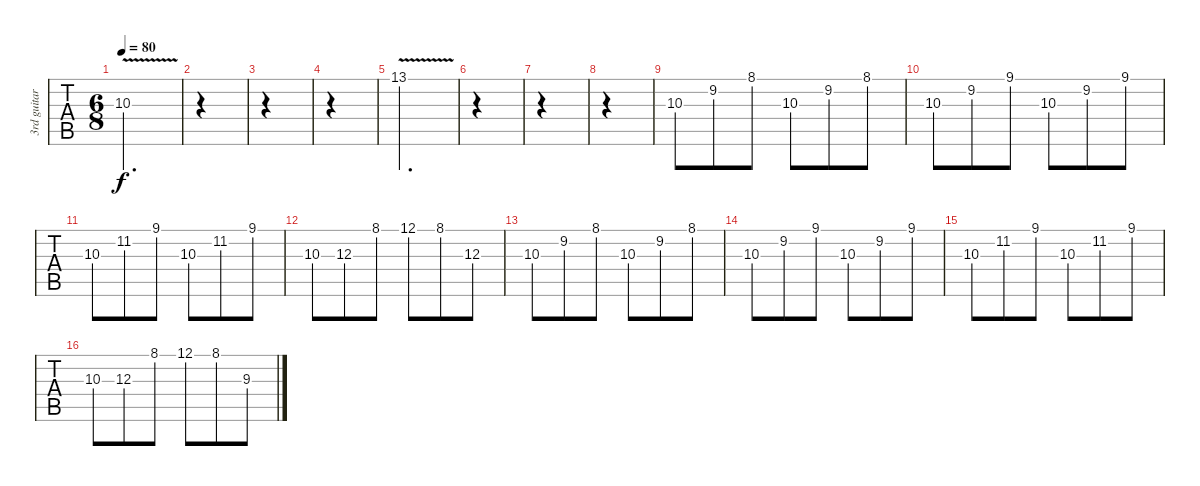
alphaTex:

\track ("3rd guitar (melody)" "3rd guitar") {instrument electricguitarclean}
\staff {tabs}
\tuning (E4 B3 G3 D3 A2 E2) {hide}
\ts (6 8)
\tempo 80
\clef g2
\ks fminor
10.3{v}.2{d dy f} |
|
|
|
13.1{v}.2{d} |
|
|
|
10.3.8 9.2.8 8.1.8 10.3.8 9.2.8 8.1.8 |
10.3.8 9.2.8 9.1.8 10.3.8 9.2.8 9.1.8 |
10.3.8 11.2.8 9.1.8 10.3.8 11.2.8 9.1.8 |
10.3.8 12.3.8 8.1.8 12.1.8 8.1.8 12.3.8 |
10.3.8 9.2.8 8.1.8 10.3.8 9.2.8 8.1.8 |
10.3.8 9.2.8 9.1.8 10.3.8 9.2.8 9.1.8 |
10.3.8 11.2.8 9.1.8 10.3.8 11.2.8 9.1.8 |
10.3.8 12.3.8 8.1.8 12.1.8 8.1.8 9.3.8
